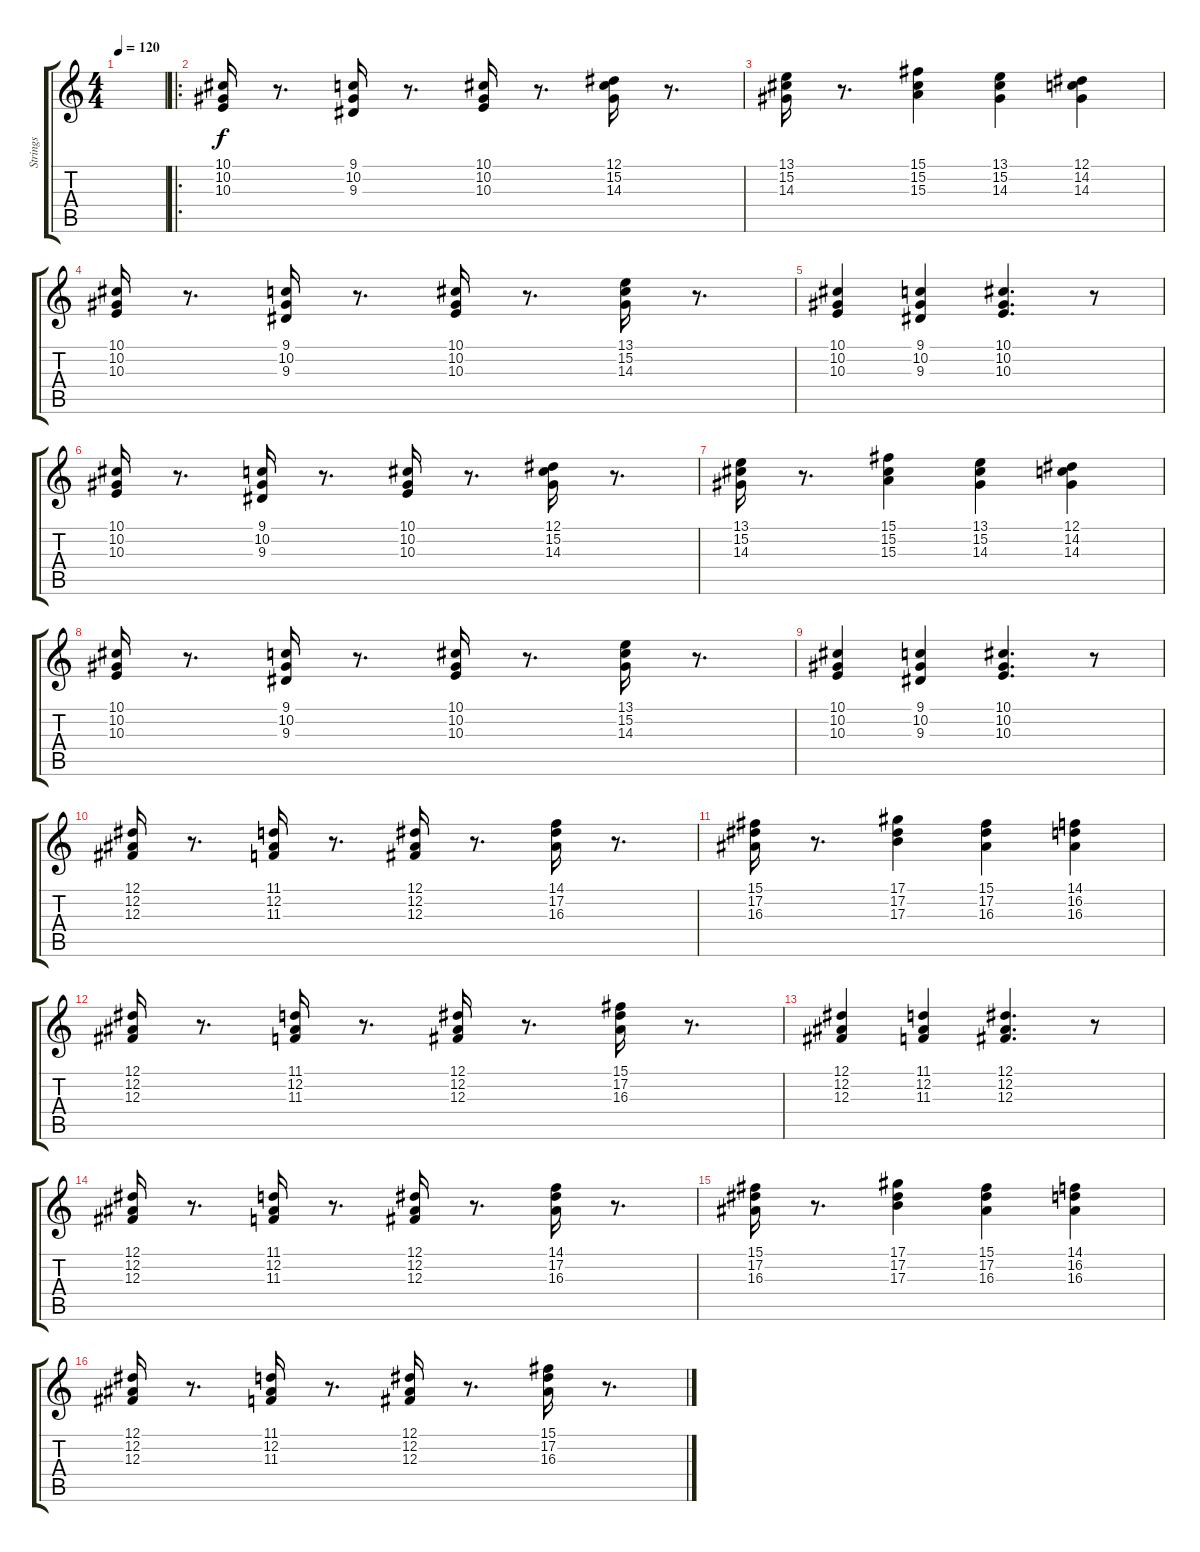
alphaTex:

\track ("Strings" "Strings") {instrument stringensemble1}
\staff {score tabs}
\tuning (Eb4 Bb3 Gb3 Db3 Ab2 Eb2) {hide}
\ts (4 4)
\tempo 120
\clef g2
\ks c
|
\ro
(10.1 10.2 10.3).16 r.8{d} (9.1 10.2 9.3).16 r.8{d} (10.1 10.2 10.3).16 r.8{d} (12.1 15.2 14.3).16 r.8{d} |
(13.1 15.2 14.3).16 r.8{d} (15.1 15.2 15.3).4 (13.1 15.2 14.3).4 (12.1 14.2 14.3).4 |
(10.1 10.2 10.3).16 r.8{d} (9.1 10.2 9.3).16 r.8{d} (10.1 10.2 10.3).16 r.8{d} (13.1 15.2 14.3).16 r.8{d} |
(10.1 10.2 10.3).4 (9.1 10.2 9.3).4 (10.1 10.2 10.3).4{d} r.8 |
(10.1 10.2 10.3).16 r.8{d} (9.1 10.2 9.3).16 r.8{d} (10.1 10.2 10.3).16 r.8{d} (12.1 15.2 14.3).16 r.8{d} |
(13.1 15.2 14.3).16 r.8{d} (15.1 15.2 15.3).4 (13.1 15.2 14.3).4 (12.1 14.2 14.3).4 |
(10.1 10.2 10.3).16 r.8{d} (9.1 10.2 9.3).16 r.8{d} (10.1 10.2 10.3).16 r.8{d} (13.1 15.2 14.3).16 r.8{d} |
(10.1 10.2 10.3).4 (9.1 10.2 9.3).4 (10.1 10.2 10.3).4{d} r.8 |
(12.1 12.2 12.3).16 r.8{d} (11.1 12.2 11.3).16 r.8{d} (12.1 12.2 12.3).16 r.8{d} (14.1 17.2 16.3).16 r.8{d} |
(15.1 17.2 16.3).16 r.8{d} (17.1 17.2 17.3).4 (15.1 17.2 16.3).4 (14.1 16.2 16.3).4 |
(12.1 12.2 12.3).16 r.8{d} (11.1 12.2 11.3).16 r.8{d} (12.1 12.2 12.3).16 r.8{d} (15.1 17.2 16.3).16 r.8{d} |
(12.1 12.2 12.3).4 (11.1 12.2 11.3).4 (12.1 12.2 12.3).4{d} r.8 |
(12.1 12.2 12.3).16 r.8{d} (11.1 12.2 11.3).16 r.8{d} (12.1 12.2 12.3).16 r.8{d} (14.1 17.2 16.3).16 r.8{d} |
(15.1 17.2 16.3).16 r.8{d} (17.1 17.2 17.3).4 (15.1 17.2 16.3).4 (14.1 16.2 16.3).4 |
(12.1 12.2 12.3).16 r.8{d} (11.1 12.2 11.3).16 r.8{d} (12.1 12.2 12.3).16 r.8{d} (15.1 17.2 16.3).16 r.8{d}
